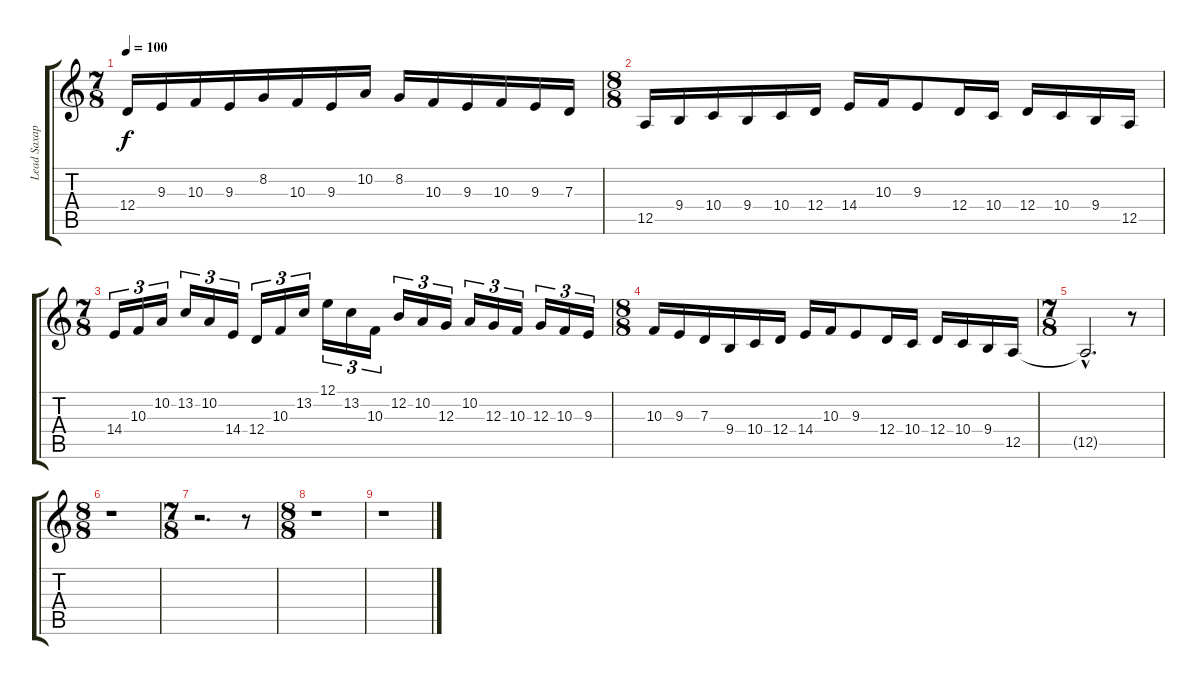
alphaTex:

\track ("Lead Saxaphone" "Lead Saxap") {instrument altosax}
\staff {score tabs}
\tuning (E4 B3 G3 D3 A2 E2) {hide}
\ts (7 8)
\tempo 100
\clef g2
\ks c
12.4.16{dy f} 9.3.16 10.3.16 9.3.16 8.2.16 10.3.16 9.3.16 10.2.16 8.2.16 10.3.16 9.3.16 10.3.16 9.3.16 7.3.16 |
\ts (8 8)
12.5.16 9.4.16 10.4.16 9.4.16 10.4.16 12.4.16 14.4.16 10.3.16 9.3.8 12.4.16 10.4.16 12.4.16 10.4.16 9.4.16 12.5.16 |
\ts (7 8)
14.4.16{tu (3 2)} 10.3.16{tu (3 2)} 10.2.16{tu (3 2)} 13.2.16{tu (3 2)} 10.2.16{tu (3 2)} 14.4.16{tu (3 2)} 12.4.16{tu (3 2)} 10.3.16{tu (3 2)} 13.2.16{tu (3 2)} 12.1.16{tu (3 2)} 13.2.16{tu (3 2)} 10.3.16{tu (3 2)} 12.2.16{tu (3 2)} 10.2.16{tu (3 2)} 12.3.16{tu (3 2)} 10.2.16{tu (3 2)} 12.3.16{tu (3 2)} 10.3.16{tu (3 2)} 12.3.16{tu (3 2)} 10.3.16{tu (3 2)} 9.3.16{tu (3 2)} |
\ts (8 8)
10.3.16 9.3.16 7.3.16 9.4.16 10.4.16 12.4.16 14.4.16 10.3.16 9.3.8 12.4.16 10.4.16 12.4.16 10.4.16 9.4.16 12.5.16 |
\ts (7 8)
12.5{hac t}.2{d} r.8 |
\ts (8 8)
r.1 |
\ts (7 8)
r.2{d} r.8 |
\ts (8 8)
r.1 |
r.1
